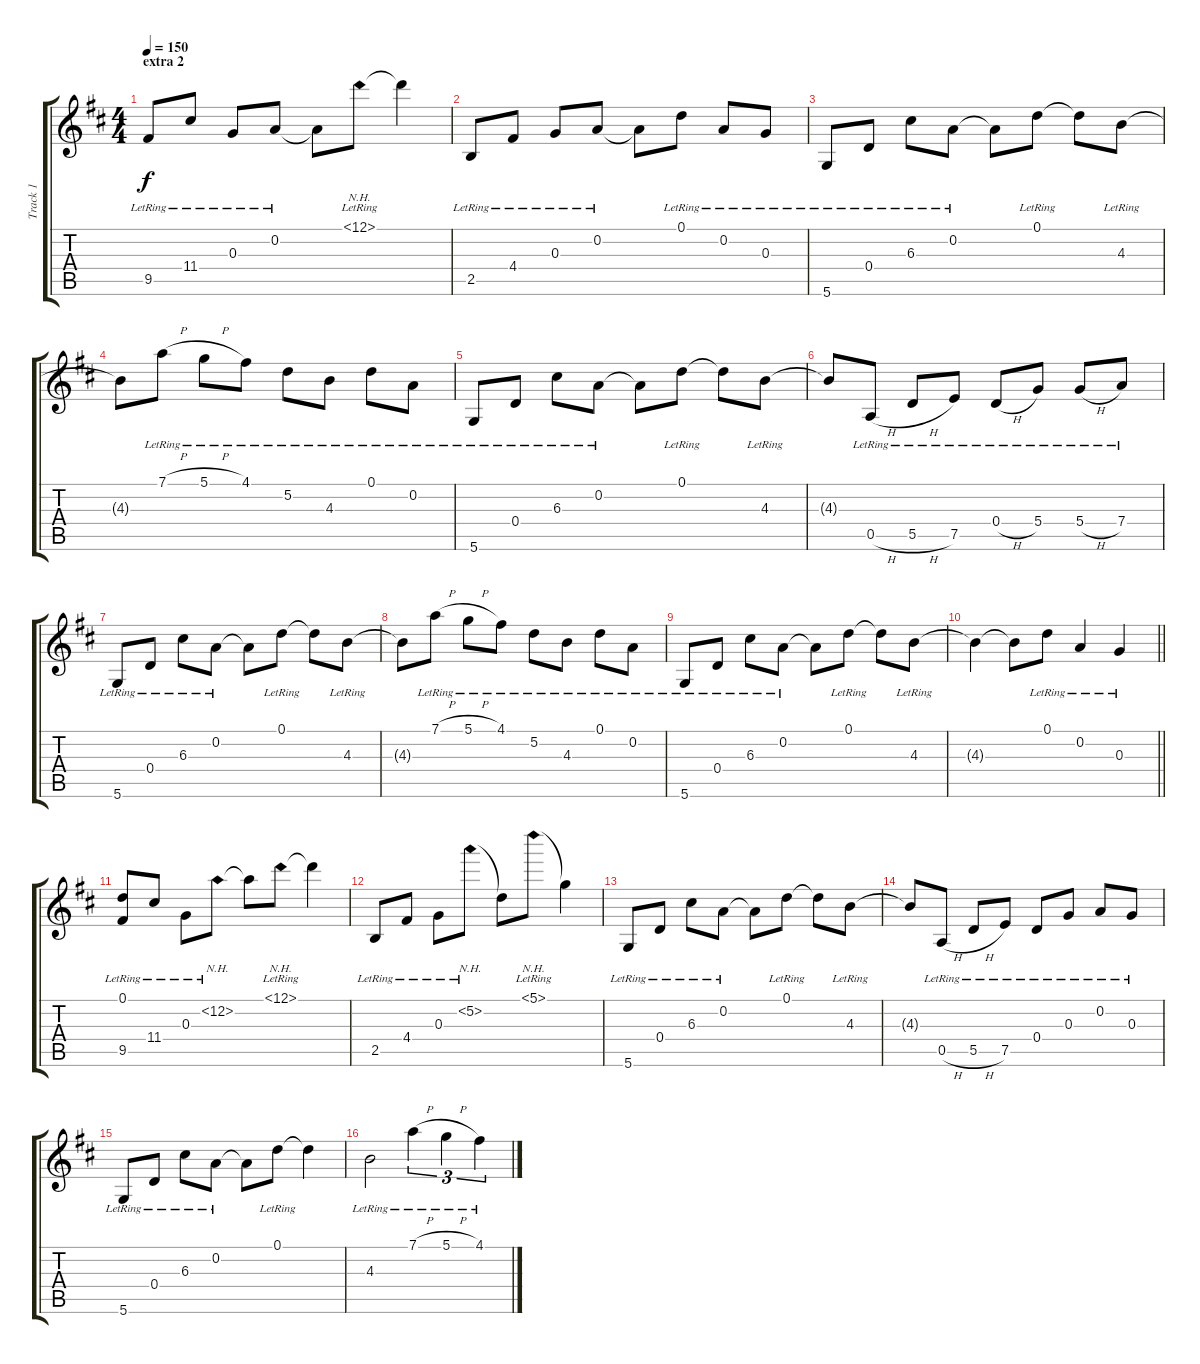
\track ("Track 1" "Track 1") {instrument acousticguitarsteel}
\staff {score tabs}
\tuning (D4 A3 G3 D3 A2 D2) {hide}
\ts (4 4)
\section ("" "extra 2")
\tempo 150
\clef g2
\ks d
9.5{lr}.8{dy f} 11.4{lr}.8 0.3{lr}.8 0.2{lr}.8 0.2{t}.8 12.1{nh lr}.8 12.1{t}.4 |
2.5{lr}.8 4.4{lr}.8 0.3{lr}.8 0.2{lr}.8 0.2{t}.8 0.1{lr}.8 0.2{lr}.8 0.3{lr}.8 |
5.6{lr}.8 0.4{lr}.8 6.3{lr}.8 0.2{lr}.8 0.2{t}.8 0.1{lr}.8 0.1{t}.8 4.3{lr}.8 |
4.3{t}.8 7.1{h lr}.8 5.1{h lr}.8 4.1{lr}.8 5.2{lr}.8 4.3{lr}.8 0.1{lr}.8 0.2{lr}.8 |
5.6{lr}.8 0.4{lr}.8 6.3{lr}.8 0.2{lr}.8 0.2{t}.8 0.1{lr}.8 0.1{t}.8 4.3{lr}.8 |
4.3{t}.8 0.5{h lr}.8 5.5{h lr}.8 7.5{lr}.8 0.4{h lr}.8 5.4{lr}.8 5.4{h lr}.8 7.4{lr}.8 |
5.6{lr}.8 0.4{lr}.8 6.3{lr}.8 0.2{lr}.8 0.2{t}.8 0.1{lr}.8 0.1{t}.8 4.3{lr}.8 |
4.3{t}.8 7.1{h lr}.8 5.1{h lr}.8 4.1{lr}.8 5.2{lr}.8 4.3{lr}.8 0.1{lr}.8 0.2{lr}.8 |
5.6{lr}.8 0.4{lr}.8 6.3{lr}.8 0.2{lr}.8 0.2{t}.8 0.1{lr}.8 0.1{t}.8 4.3{lr}.8 |
\barLineRight lightlight
4.3{t}.4 4.3{t}.8 0.1{lr}.8 0.2{lr}.4 0.3{lr}.4 |
(0.1{lr} 9.5{lr}).8 11.4{lr}.8 0.3{lr}.8 12.2{nh lr}.8 12.2{t}.8 12.1{nh lr}.8 12.1{t}.4 |
2.5{lr}.8 4.4{lr}.8 0.3{lr}.8 5.2{nh lr}.8 5.2{t}.8 5.1{nh lr}.8 5.1{t}.4 |
5.6{lr}.8 0.4{lr}.8 6.3{lr}.8 0.2{lr}.8 0.2{t}.8 0.1{lr}.8 0.1{t}.8 4.3{lr}.8 |
4.3{t}.8 0.5{h lr}.8 5.5{h lr}.8 7.5{lr}.8 0.4{lr}.8 0.3{lr}.8 0.2{lr}.8 0.3{lr}.8 |
5.6{lr}.8 0.4{lr}.8 6.3{lr}.8 0.2{lr}.8 0.2{t}.8 0.1{lr}.8 0.1{t}.4 |
4.3{lr}.2 7.1{h lr}.4{tu (3 2)} 5.1{h lr}.4{tu (3 2)} 4.1{lr}.4{tu (3 2)}
